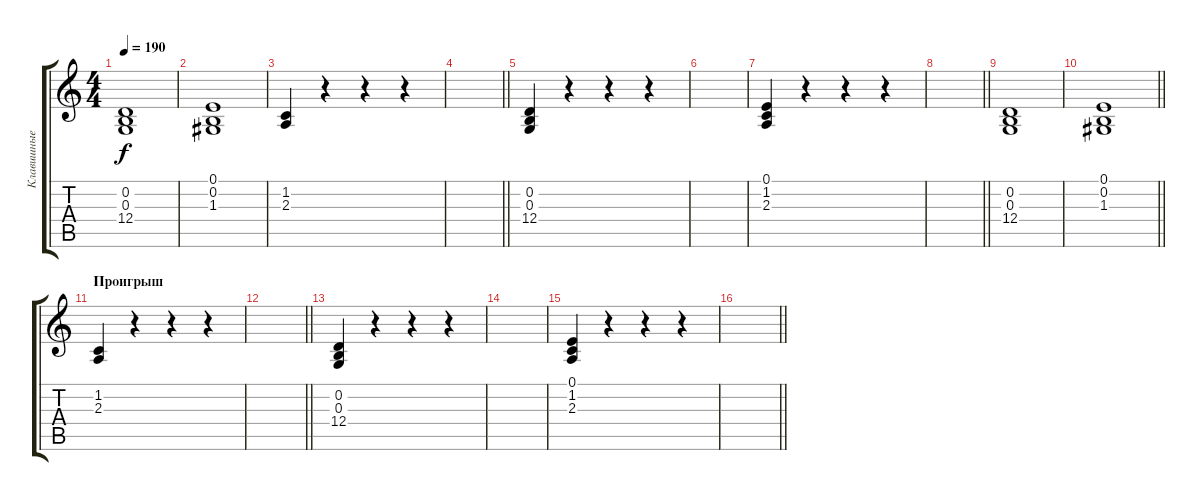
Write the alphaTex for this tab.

\track ("Клавишные (Сэмпл Скрипки)" "Клавишные ") {instrument tremolostrings}
\staff {score tabs}
\tuning (E4 B3 G3 D3 A2 E2) {hide}
\ts (4 4)
\tempo 190
\clef g2
\ks c
(0.2 0.3 12.4).1{dy f} |
(0.1 0.2 1.3).1 |
(1.2 2.3).4 r.4 r.4 r.4 |
\barLineRight lightlight
|
(0.2 0.3 12.4).4 r.4 r.4 r.4 |
|
(0.1 1.2 2.3).4 r.4 r.4 r.4 |
\barLineRight lightlight
|
(0.2 0.3 12.4).1 |
\barLineRight lightlight
(0.1 0.2 1.3).1 |
\section ("" "Проигрыш")
(1.2 2.3).4 r.4 r.4 r.4 |
\barLineRight lightlight
|
(0.2 0.3 12.4).4 r.4 r.4 r.4 |
|
(0.1 1.2 2.3).4 r.4 r.4 r.4 |
\barLineRight lightlight
